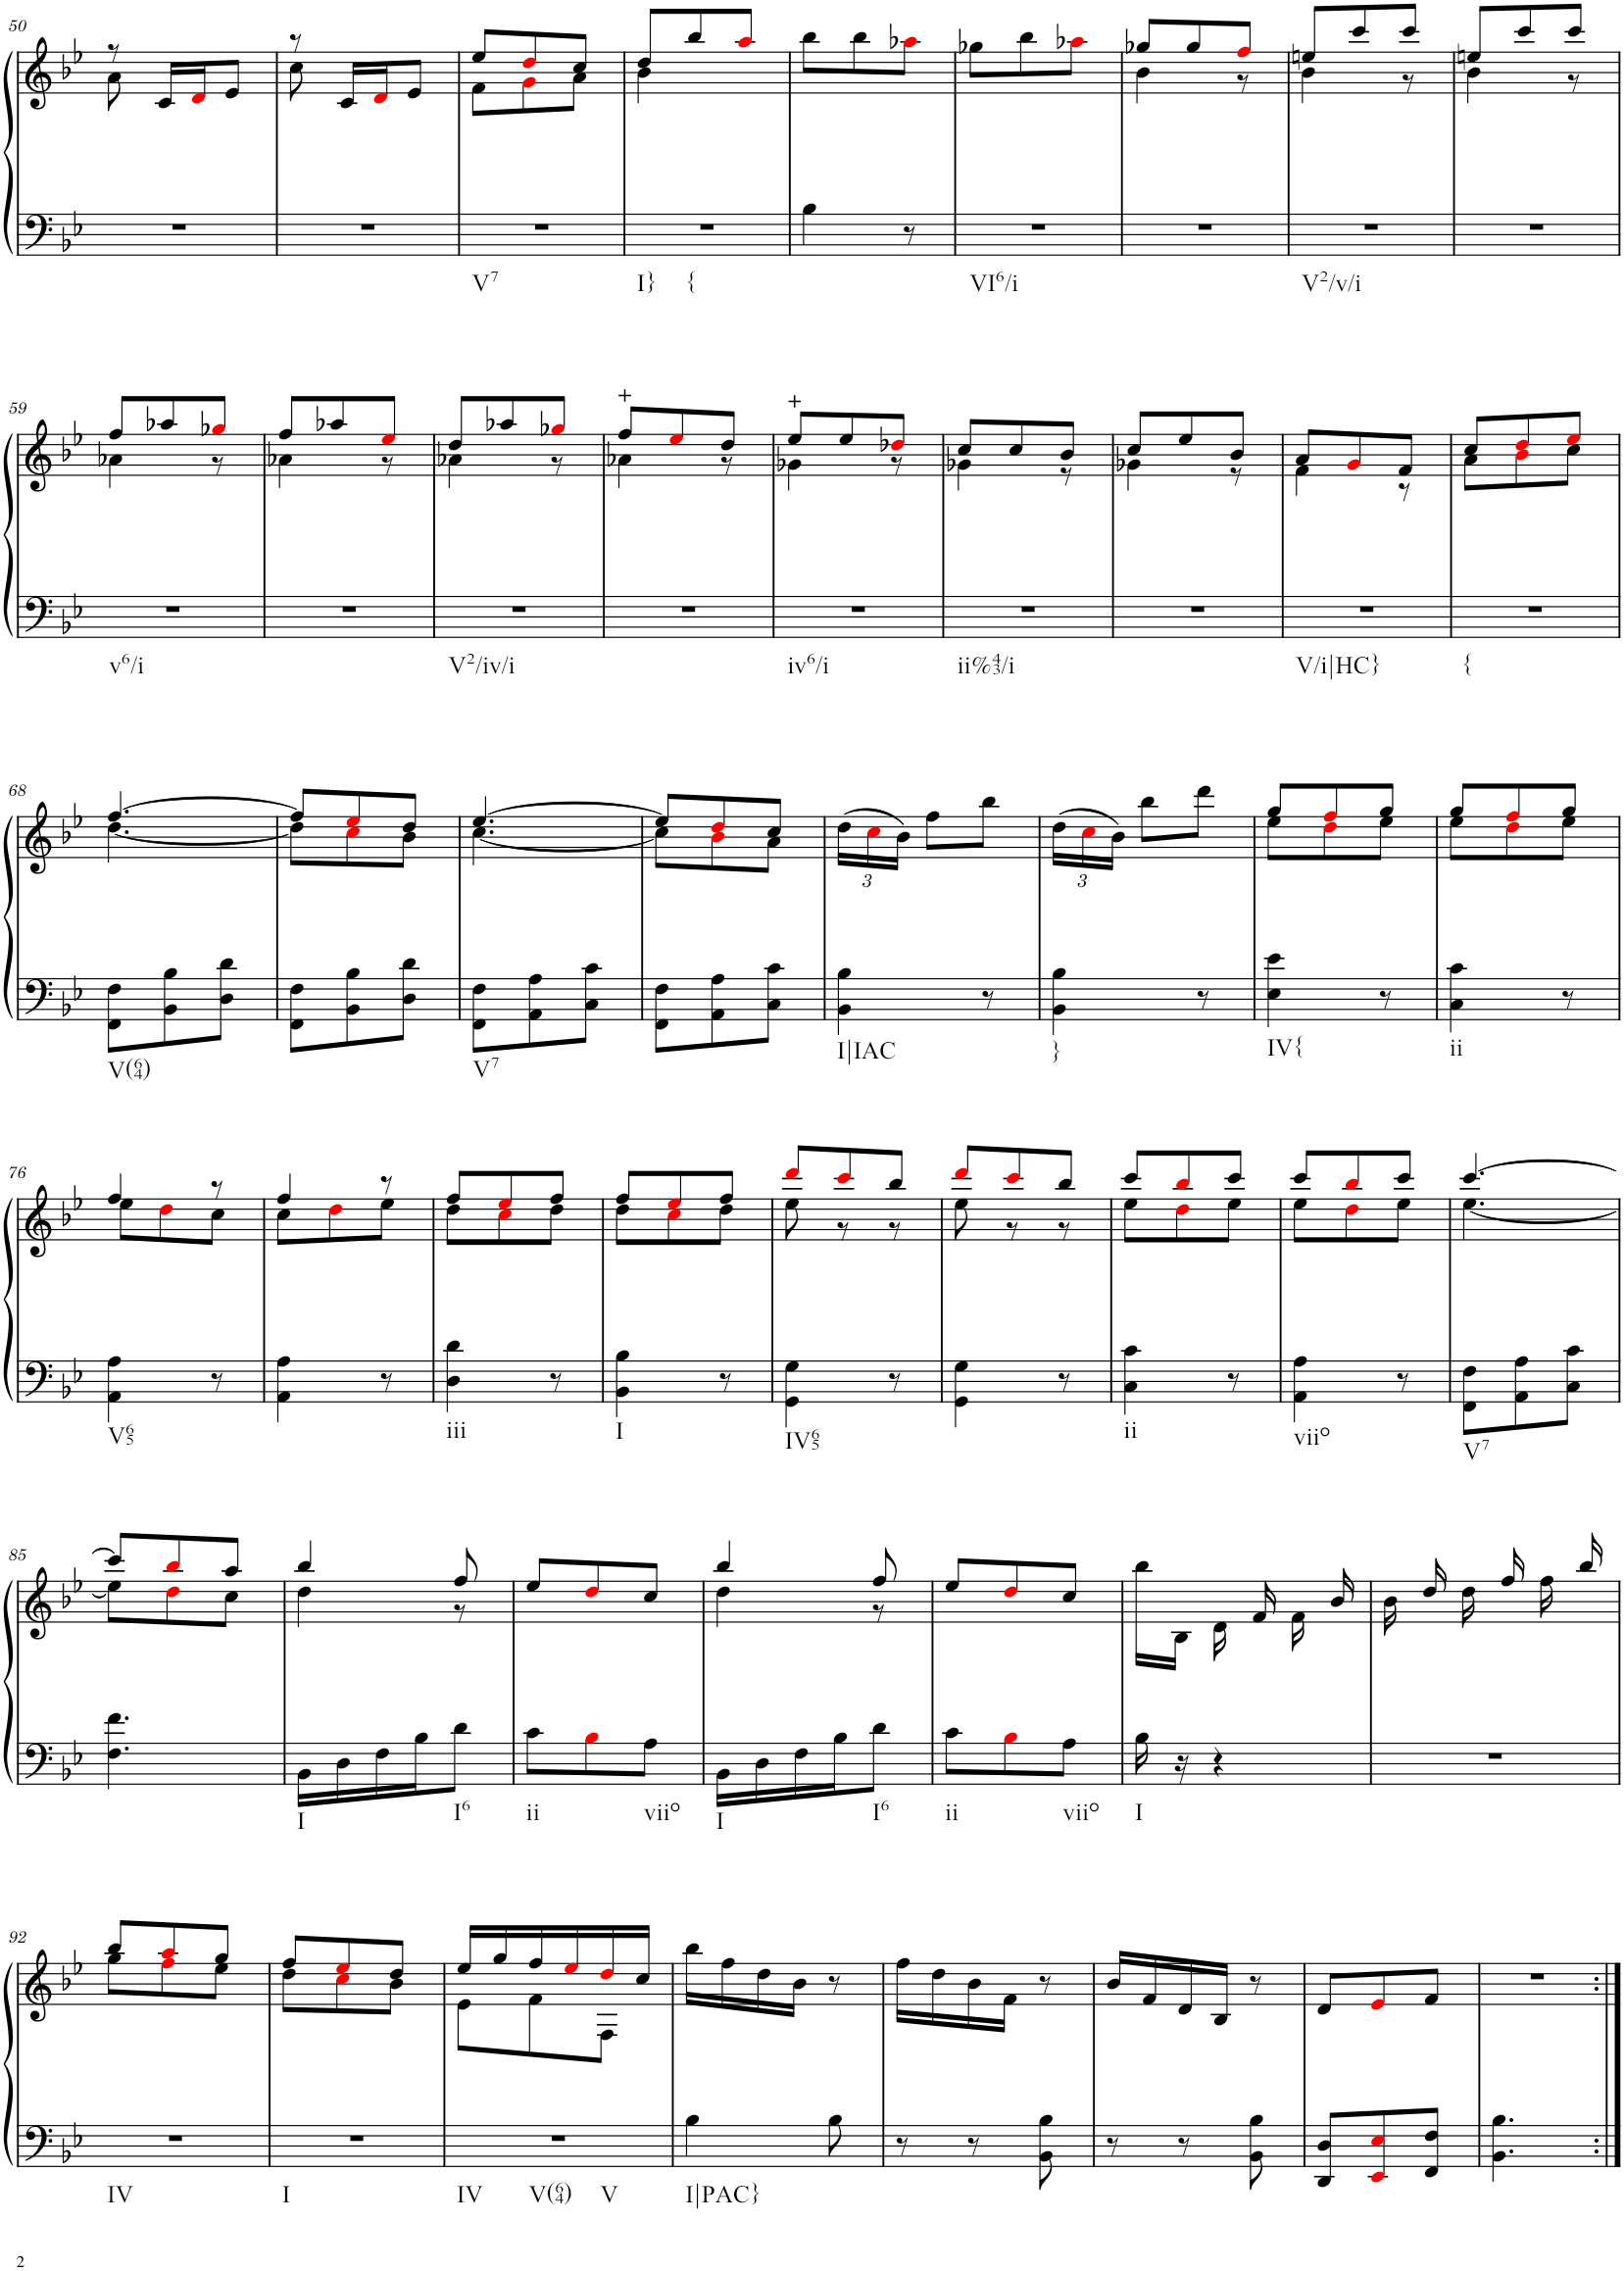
**kern	**kern
*part1	*part1
*staff2	*staff1
*I"Piano	*
*I'Pno.	*
!!LO:PB:g=z
*clefF4	*clefG2
*k[b-e-]	*k[b-e-]
*M3/8	*M3/8
=50	=50
*	*^
4.r	8r	8a\
.	16c/LL	4ryy
.	16di/J	.
.	8e-/J	.
=51	=51	=51
4.r	8r	8cc\
.	16c/LL	4ryy
.	16di/J	.
.	8e-/J	.
=52	=52	=52
!LO:TX:b:t=V7	!	!
4.r	8ee-/L	8f\L
.	8ddi/	8gi\
.	8cc/J	8a\J
=53	=53	=53
!LO:TX:b:t=I}	!	!
!LO:TX:b:t={	!	!
4.r	8dd/L	4b-\
.	8bb-/	.
.	8aai/J	8ryy
*	*v	*v
=54	=54
4B-\	8bb-\L
.	8bb-\
8r	8aa-Xi\J
=55	=55
!LO:TX:b:t=VI6/i	!
4.r	8gg-X\L
.	8bb-\
.	8aa-Xi\J
=56	=56
*	*^
4.r	8gg-X/L	4b-\
.	8gg-/	.
.	8ffi/J	8r
=57	=57	=57
!LO:TX:b:t=V2/v/i	!	!
4.r	8een/L	4b-\
.	8ccc/	.
.	8ccc/J	8r
=58	=58	=58
4.r	8een/L	4b-\
.	8ccc/	.
.	8ccc/J	8r
!!LO:LB:g=z	!!
=59	=59	=59
!LO:TX:b:t=v6/i	!	!
4.r	8ff/L	4a-X\
.	8aa-X/	.
.	8gg-Xi/J	8r
=60	=60	=60
4.r	8ff/L	4a-X\
.	8aa-X/	.
.	8ee-i/J	8r
=61	=61	=61
!LO:TX:b:t=V2/iv/i	!	!
4.r	8dd/L	4a-X\
.	8aa-X/	.
.	8gg-Xi/J	8r
=62	=62	=62
4.r	8ff/L	4a-X\
.	8ee-i/	.
.	8dd/J	8r
=63	=63	=63
!LO:TX:b:t=iv6/i	!	!
4.r	8ee-/L	4g-X\
.	8ee-/	.
.	8dd-Xi/J	8r
=64	=64	=64
!LO:TX:b:t=ii%43/i	!	!
4.r	8cc/L	4g-X\
.	8cc/	.
.	8b-/J	8r
=65	=65	=65
4.r	8cc/L	4g-X\
.	8ee-/	.
.	8b-/J	8r
=66	=66	=66
!LO:TX:b:t=V/i|HC}	!	!
4.r	8a/L	4f\
.	8gi/	.
.	8f/J	8r
=67	=67	=67
!LO:TX:b:t={	!	!
4.r	8cc/L	8a\L
.	8ddi/	8b-i\
.	8ee-i/J	8cc\J
!!LO:LB:g=z	!!
=68	=68	=68
!LO:TX:b:t=V(64)	!	!
8FF\ 8F\L	[4.ff/	[4.dd\
8BB-\ 8B-\	.	.
8D\ 8d\J	.	.
=69	=69	=69
8FF\ 8F\L	8ff/L]	8dd\L]
8BB-\ 8B-\	8ee-i/	8cci\
8D\ 8d\J	8dd/J	8b-\J
=70	=70	=70
!LO:TX:b:t=V7	!	!
8FF\ 8F\L	[4.ee-/	[4.cc\
8AA\ 8A\	.	.
8C\ 8c\J	.	.
=71	=71	=71
8FF\ 8F\L	8ee-/L]	8cc\L]
8AA\ 8A\	8ddi/	8b-i\
8C\ 8c\J	8cc/J	8a\J
*	*v	*v
=72	=72
*	*Xbrackettup
*	*^
!LO:TX:b:t=I|IAC	!	!
*	*v	*v
4BB-\ 4B-\	(24dd\LL
.	24cci\
.	24b-\JJ)
.	8ff\L
8r	8bb-\J
=73	=73
!LO:TX:b:t=}	!
4BB-\ 4B-\	(24dd\LL
.	24cci\
.	24b-\JJ)
.	8bb-\L
8r	8ddd\J
=74	=74
*	*^
!LO:TX:b:t=IV{	!	!
4E-\ 4e-\	8gg/L	8ee-\L
.	8ffi/	8ddi\
8r	8gg/J	8ee-\J
=75	=75	=75
!LO:TX:b:t=ii	!	!
4C\ 4c\	8gg/L	8ee-\L
.	8ffi/	8ddi\
8r	8gg/J	8ee-\J
!!LO:LB:g=z	!!
=76	=76	=76
!LO:TX:b:t=V65	!	!
4AA\ 4A\	4ff/	8ee-\L
.	.	8ddi\
8r	8r	8cc\J
=77	=77	=77
4AA\ 4A\	4ff/	8cc\L
.	.	8ddi\
8r	8r	8ee-\J
=78	=78	=78
!LO:TX:b:t=iii	!	!
4D\ 4d\	8ff/L	8dd\L
.	8ee-i/	8cci\
8r	8ff/J	8dd\J
=79	=79	=79
!LO:TX:b:t=I	!	!
4BB-\ 4B-\	8ff/L	8dd\L
.	8ee-i/	8cci\
8r	8ff/J	8dd\J
=80	=80	=80
!LO:TX:b:t=IV65	!	!
4GG\ 4G\	8dddi/L	8ee-\
.	8ccci/	8r
8r	8bb-/J	8r
=81	=81	=81
4GG\ 4G\	8dddi/L	8ee-\
.	8ccci/	8r
8r	8bb-/J	8r
=82	=82	=82
!LO:TX:b:t=ii	!	!
4C\ 4c\	8ccc/L	8ee-\L
.	8bb-i/	8ddi\
8r	8ccc/J	8ee-\J
=83	=83	=83
!LO:TX:b:t=viio	!	!
4AA\ 4A\	8ccc/L	8ee-\L
.	8bb-i/	8ddi\
8r	8ccc/J	8ee-\J
=84	=84	=84
!LO:TX:b:t=V7	!	!
8FF\ 8F\L	[4.ccc/	[4.ee-\
8AA\ 8A\	.	.
8C\ 8c\J	.	.
!!LO:LB:g=z	!!
=85	=85	=85
4.F\ 4.f\	8ccc/L]	8ee-\L]
.	8bb-i/	8ddi\
.	8aa/J	8cc\J
=86	=86	=86
!LO:TX:b:t=I	!	!
16BB-\LL	4bb-/	4dd\
16D\	.	.
16F\	.	.
16B-\J	.	.
!LO:TX:b:t=I6	!	!
8d\J	8ff/	8r
=87	=87	=87
!LO:TX:b:t=ii	!	!
*	*v	*v
8c\L	8ee-/L
8B-i\	8ddi/
!LO:TX:b:t=viio	!
8A\J	8cc/J
=88	=88
*	*^
!LO:TX:b:t=I	!	!
16BB-\LL	4bb-/	4dd\
16D\	.	.
16F\	.	.
16B-\J	.	.
!LO:TX:b:t=I6	!	!
8d\J	8ff/	8r
=89	=89	=89
!LO:TX:b:t=ii	!	!
*	*v	*v
8c\L	8ee-/L
8B-i\	8ddi/
!LO:TX:b:t=viio	!
8A\J	8cc/J
=90	=90
!LO:TX:b:t=I	!
16B-\	16bb-\LL
16r	16B-\JJ
4r	16d\
.	16f/
.	16f\
.	16b-/
=91	=91
4.r	16b-\
.	16dd/
.	16dd\
.	16ff/
.	16ff\
.	16bb-/
!!LO:LB:g=z
=92	=92
*	*^
!LO:TX:b:t=IV	!	!
4.r	8bb-/L	8gg\L
.	8aai/	8ffi\
.	8gg/J	8ee-\J
=93	=93	=93
!LO:TX:b:t=I	!	!
4.r	8ff/L	8dd\L
.	8ee-i/	8cci\
.	8dd/J	8b-\J
=94	=94	=94
!LO:TX:b:t=IV	!	!
!LO:TX:b:t=V(64)	!	!
!LO:TX:b:t=V	!	!
4.r	16ee-/LL	8e-\L
.	16gg/	.
.	16ff/	8f\
.	16ee-i/	.
.	16ddi/	8F\J
.	16cc/JJ	.
*	*v	*v
=95	=95
!LO:TX:b:t=I|PAC}	!
4B-\	16bb-\LL
.	16ff\
.	16dd\
.	16b-\JJ
8B-\	8r
=96	=96
8r	16ff\LL
.	16dd\
8r	16b-\
.	16f\JJ
8BB-\ 8B-\	8r
=97	=97
8r	16b-/LL
.	16f/
8r	16d/
.	16B-/JJ
8BB-\ 8B-\	8r
=98	=98
8DD/ 8D/L	8d/L
8EE-i/ 8E-i/	8e-i/
8FF/ 8F/J	8f/J
=99	=99
4.BB-\ 4.B-\	4.r
=:|!	=:|!
*-	*-
